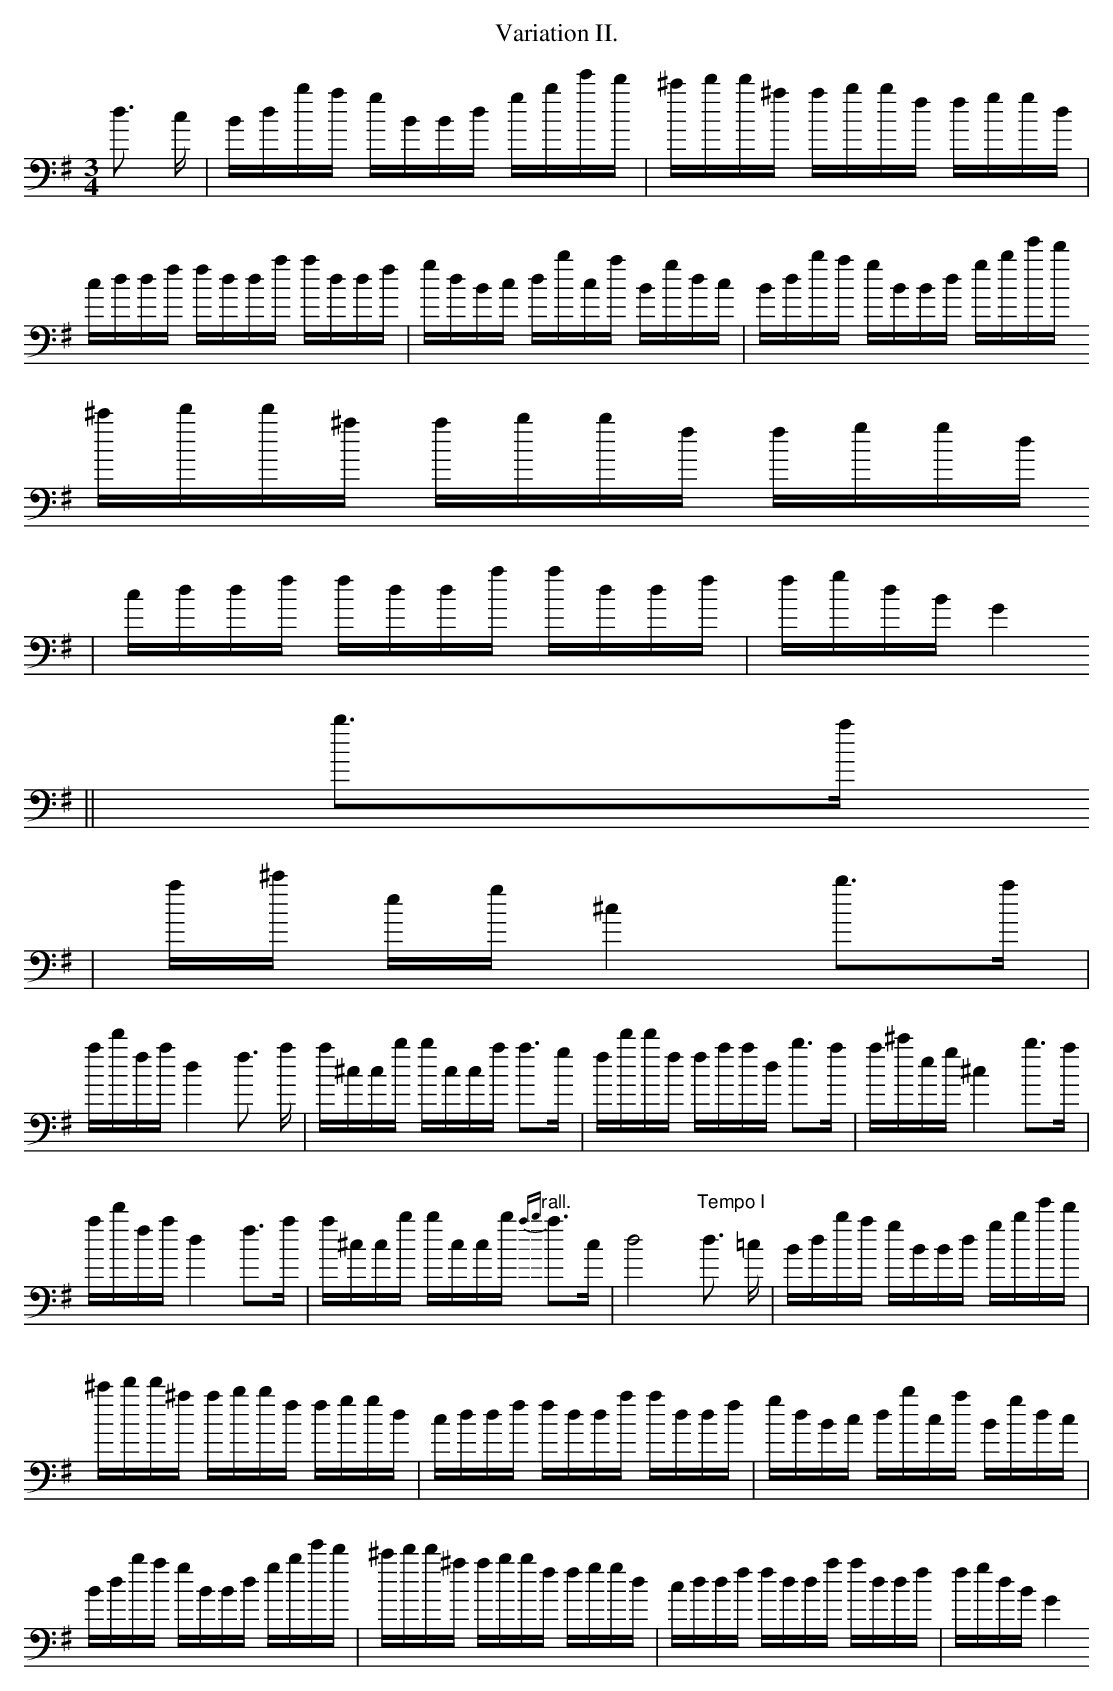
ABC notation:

X:1
T:
T:Variation II.
M:3/4
L:1/8
K:G bass
L:1/16
d3 c | Bdba gBBd gbe'd' | ^c'd'd'^a abbf fggd |
cddf fdda addf | gdBc dbca Bgdc | Bdba gBBd gbe'd'
^c'd'd'^a abbf fggd
| cddf fdda addf | fgdB G4
|| b3a
| a^c' eg ^c4 b3a |
ad'fa d4 f3 a | a^ccb bcca a3g | fd'd'f faad b3a | a^c'eg ^c4 b3a |
ad'fa d4 f3a | a^ccb bccb {ab}"rall."a3c | d8 "Tempo I"d3 =c | Bdba gBBd gbe'd' |
^c'd'd'^a abbf fggd | cddf fdda addf | gdBc dbca Bgdc |
Bdba gBBd gbe'd' | ^c'd'd'^a abbf fggd | cddf fdda addf | fgdB G4
|]
